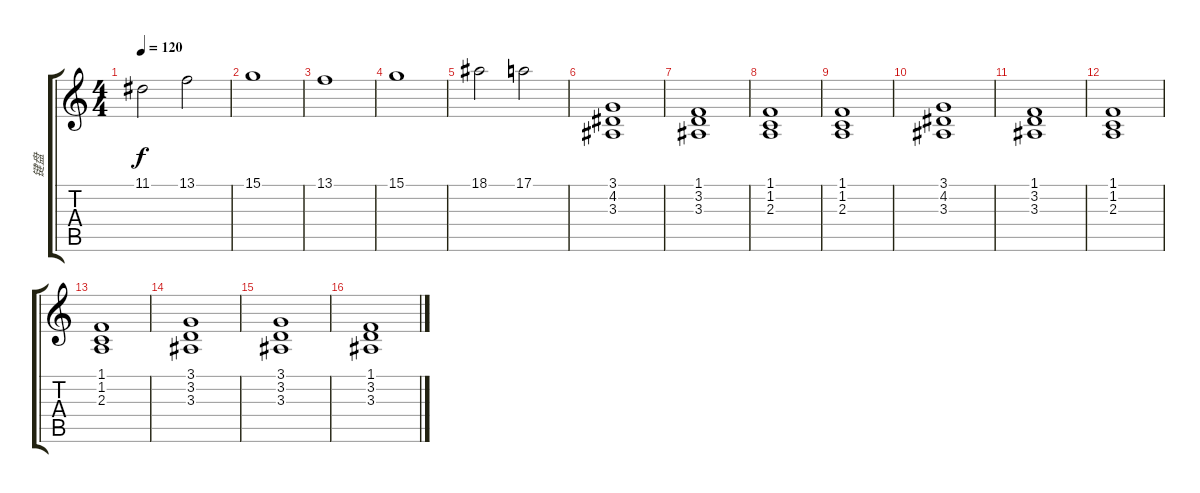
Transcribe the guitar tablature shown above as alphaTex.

\track ("键盘" "键盘") {instrument synthstrings1}
\staff {score tabs}
\tuning (E4 B3 G3 D3 A2 E2) {hide}
\ts (4 4)
\tempo 120
\clef g2
\ks c
11.1.2{dy f} 13.1.2 |
15.1.1 |
13.1.1 |
15.1.1 |
18.1.2 17.1.2 |
(3.1 4.2 3.3).1 |
(1.1 3.2 3.3).1 |
(1.1 1.2 2.3).1 |
(1.1 1.2 2.3).1 |
(3.1 4.2 3.3).1 |
(1.1 3.2 3.3).1 |
(1.1 1.2 2.3).1 |
(1.1 1.2 2.3).1 |
(3.1 3.2 3.3).1 |
(3.1 3.2 3.3).1 |
(1.1 3.2 3.3).1
